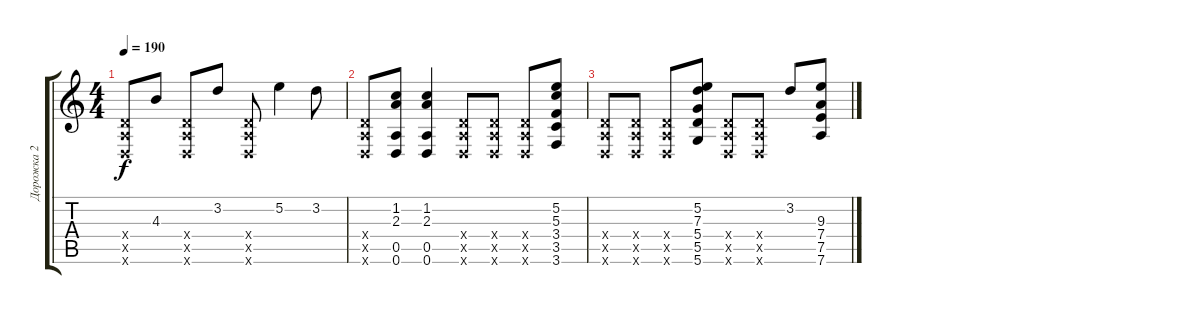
\track ("Дорожка 2" "Дорожка 2") {instrument distortionguitar}
\staff {score tabs}
\tuning (E4 B3 G3 D3 A2 D2) {hide}
\ts (4 4)
\tempo 190
\clef g2
\ks c
(0.4{x} 0.5{x} 0.6{x}).8{dy f} 4.3.8 (0.4{x} 0.5{x} 0.6{x}).8 3.2.8 (0.4{x} 0.5{x} 0.6{x}).8 5.2.4 3.2.8 |
(0.4{x} 0.5{x} 0.6{x}).8 (1.2 2.3 0.5 0.6).8 (1.2 2.3 0.5 0.6).4 (0.4{x} 0.5{x} 0.6{x}).8 (0.4{x} 0.5{x} 0.6{x}).8 (0.4{x} 0.5{x} 0.6{x}).8 (5.2 5.3 3.4 3.5 3.6).8 |
(0.4{x} 0.5{x} 0.6{x}).8 (0.4{x} 0.5{x} 0.6{x}).8 (0.4{x} 0.5{x} 0.6{x}).8 (5.2 7.3 5.4 5.5 5.6).8 (0.4{x} 0.5{x} 0.6{x}).8 (0.4{x} 0.5{x} 0.6{x}).8 3.2.8 (9.3 7.4 7.5 7.6).8
